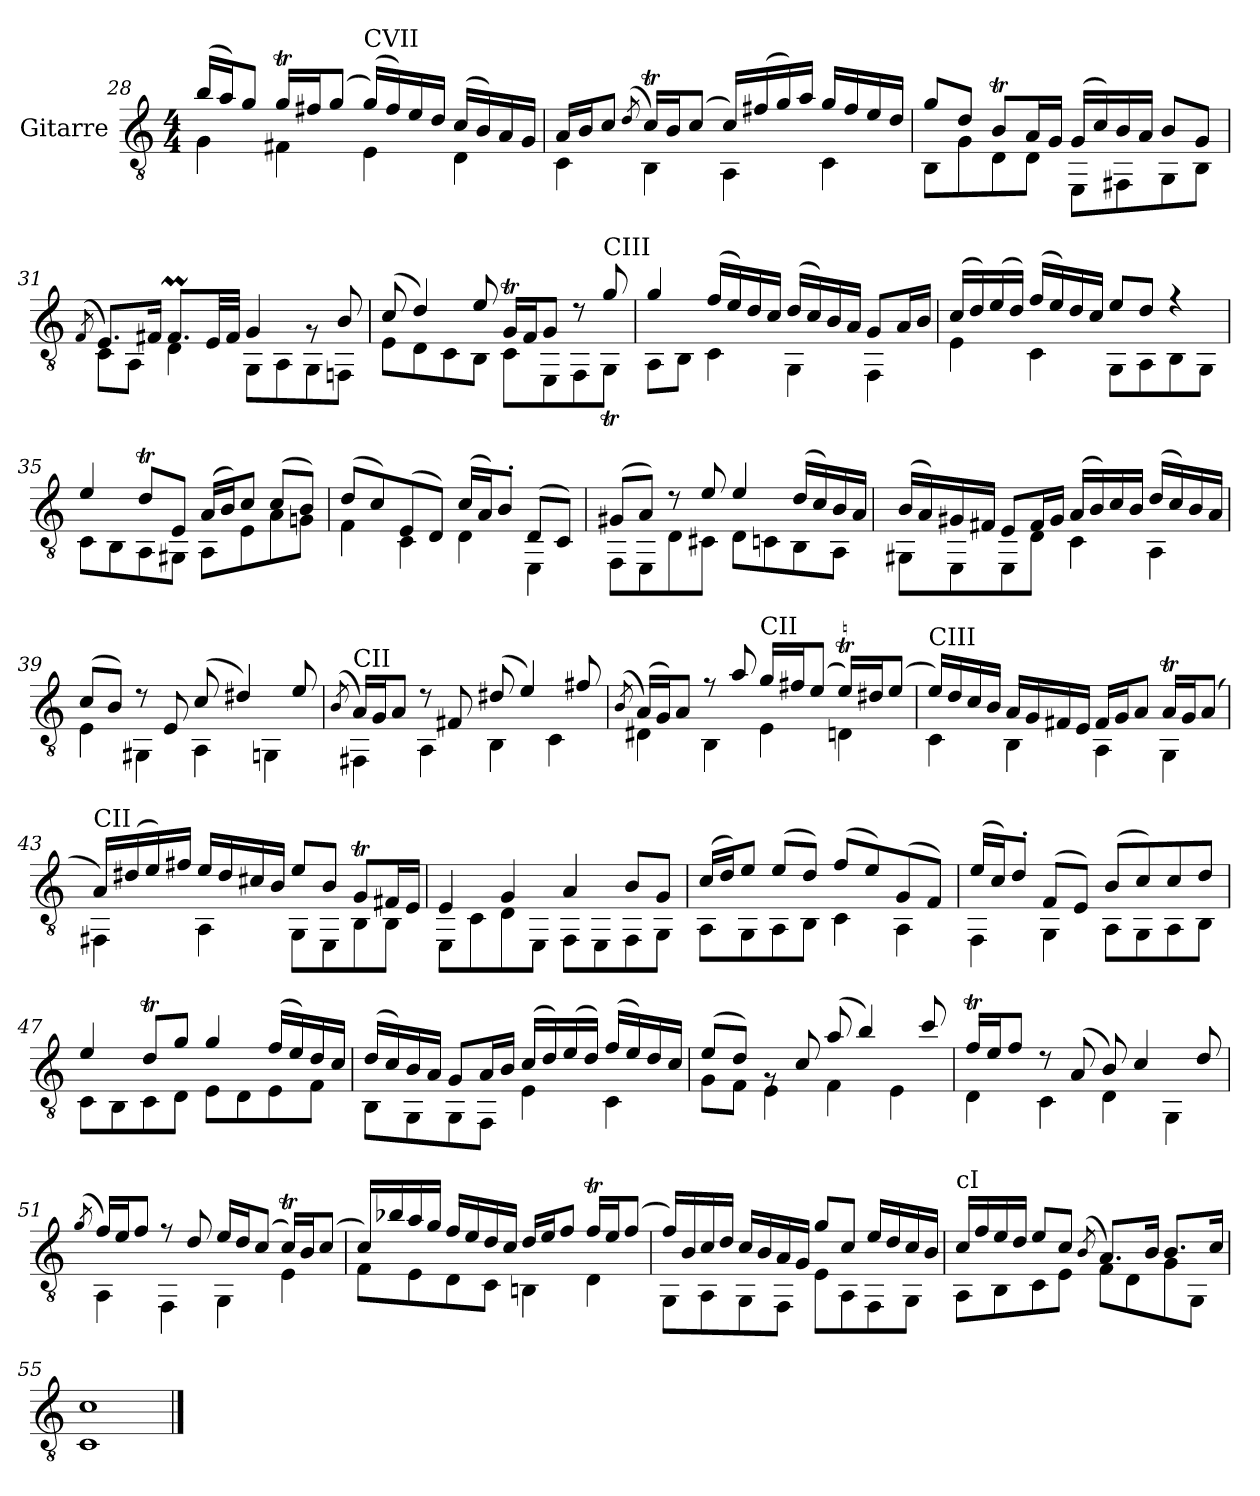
**kern
*part1
*staff1
*I"Gitarre
*clefGv2
*k[]
*M4/4
=28
*^
(16b/LL	4G\
16a/J)	.
8g/J	.
16gT/LL	4F#X\
16f#X/J	.
(8g/J	.
!LO:TX:a:t=CVII	!
(16g/LL)	4E\
16f#/)	.
16e/	.
16d/JJ	.
(16c/LL	4D\
16B/)	.
16A/	.
16G/JJ	.
!!LO:LB:g=z	!!
=29	=29
16A/LL	4C\
16B/J	.
8c/J	.
(8qd/	.
16cT/LL)	4BB\
16B/J	.
(8c/J	.
16c/LL)	4AA\
(16f#X/	.
16g/)	.
16a/JJ	.
16g/LL	4C\
16f#/	.
16e/	.
16d/JJ	.
=30	=30
8g/L	8BB\L
8d/J	8G\
8Bt/L	8D\
16A/L	8D\J
16G/JJ	.
(16G/LL	8EE\L
16c/)	.
16B/	8FF#X\
16A/JJ	.
8B/L	8GG\
8G/J	8BB\J
=31	=31
(8qF/	.
8.E/L)	8C\L
.	8AA\J
16F#X/Jk	.
8.F#m/L	4D\
32E/LL	.
32F#/JJJ	.
4G/	8GG\L
.	8AA\
8rG	8GG\
8B/	8FFn\J
!!LO:PB:g=z	!!
=32	=32
(8c/	8E\L
4d/)	8D\
.	8C\
8e/	8BB\J
16GT/LL	8C\L
16F/J	.
8G/J	8EE\
8r	8FF\
!LO:TX:a:t=CIII	!
8g/	8GGT\J
=33	=33
4g/	8AA\L
.	8BB\J
(16f/LL	4C\
16e/)	.
16d/	.
16c/JJ	.
(16d/LL	4GG\
16c/)	.
16B/	.
16A/JJ	.
8G/L	4FF\
16A/L	.
16B/JJ	.
=34	=34
(16c/LL	4E\
16d/)	.
(16e/	.
16d/JJ)	.
(16f/LL	4C\
16e/)	.
16d/	.
16c/JJ	.
8e/L	8GG\L
8d/J	8AA\
4r	8BB\
.	8GG\J
!!LO:LB:g=z	!!
=35	=35
4e/	8C\L
.	8BB\
8dT/L	8AA\
8E/J	8GG#X\J
(16A/LL	8AA\L
16B/J)	.
8c/J	8E\
(8c/L	8A\
8B/J)	8Gn\J
=36	=36
(8d/L	4F\
8c/)	.
(8E/	4C\
8D/J)	.
(16c/LL	4D\
16A/J)	.
8B'/J	.
(8D/L	4EE\
8C/J)	.
=37	=37
(8G#X/L	8FF\L
8A/J)	8EE\
8r	8D\
8e/	8C#X\J
4e/	8D\L
.	8Cn\
(16d/LL	8BB\
16c/)	.
16B/	8AA\J
16A/JJ	.
!!LO:LB:g=z	!!
=38	=38
(16B/LL	8GG#X\L
16A/)	.
16G#X/	8EE\
16F#X/JJ	.
8E/L	8EE\
16F#/L	8D\J
16G#/JJ	.
(16A/LL	4C\
16B/)	.
16c/	.
16B/JJ	.
(16d/LL	4AA\
16c/)	.
16B/	.
16A/JJ	.
=39	=39
(8c/L	4E\
8B/J)	.
8r	4GG#X\
8E/	.
(8c/	4AA\
4d#X/)	.
.	4GGn\
8e/	.
=40	=40
(8qB/	.
!LO:TX:a:t=CII	!
16A/LL)	4FF#X\
16G/J	.
8A/J	.
8r	4AA\
8F#X/	.
(8d#X/	4BB\
4e/)	.
.	4C\
8f#X/	.
!!LO:LB:g=z	!!
=41	=41
(8qB/	.
(16A/LL)	4D#X\
16G/J)	.
8A/J	.
8r	4BB\
8a/	.
!LO:TX:a:t=CII	!
16g/LL	4E\
16f#X/J	.
(8e/J	.
16et/LL)	4Dn\
16d#X/J	.
(8e/J	.
=42	=42
!LO:TX:a:t=CIII	!
16e/LL)	4C\
16d/	.
16c/	.
16B/JJ	.
16A/LL	4BB\
16G/	.
16F#X/	.
16E/JJ	.
16F#/LL	4AA\
16G/J	.
8A/J	.
16AT/LL	4GG\
16G/J	.
(8A/J	.
=43	=43
!LO:TX:a:t=CII	!
16A/LL)	4FF#X\
(16d#X/	.
16e/)	.
16f#X/JJ	.
16e/LL	4AA\
16d#/	.
16c#X/	.
16B/JJ	.
8e/L	8GG\L
8B/J	8EE\
8GT/L	8BB\
16F#X/L	8BB\J
16E/JJ	.
!!LO:LB:g=z	!!
=44	=44
4E/	8EE\L
.	8C\
4G/	8D\
.	8EE\J
4A/	8FF\L
.	8EE\
8B/L	8FF\
8G/J	8GG\J
=45	=45
(16c/LL	8AA\L
16d/J)	.
8e/J	8GG\
(8e/L	8AA\
8d/J)	8BB\J
(8f/L	4C\
8e/)	.
(8G/	4AA\
8F/J)	.
=46	=46
(16e/LL	4FF\
16c/J)	.
8d'/J	.
(8F/L	4GG\
8E/J)	.
(8B/L	8AA\L
8c/)	8GG\
8c/	8AA\
8d/J	8BB\J
=47	=47
4e/	8C\L
.	8BB\
8dT/L	8C\
8g/J	8D\J
4g/	8E\L
.	8D\
(16f/LL	8E\
16e/)	.
16d/	8F\J
16c/JJ	.
!!LO:LB:g=z	!!
=48	=48
(16d/LL	8BB\L
16c/)	.
16B/	8GG\
16A/JJ	.
8G/L	8GG\
16A/L	8FF\J
16B/JJ	.
(16c/LL	4E\
16d/)	.
(16e/	.
16d/JJ)	.
(16f/LL	4C\
16e/)	.
16d/	.
16c/JJ	.
=49	=49
(8e/L	8G\L
8d/J)	8F\J
8rG	4E\
8c/	.
(8a/	4F\
4b/)	.
.	4E\
8cc/	.
=50	=50
16fT/LL	4D\
16e/J	.
8f/J	.
8r	4C\
(8A/	.
8B/)	4D\
4c/	.
.	4GG\
8d/	.
!!LO:LB:g=z	!!
=51	=51
(8qg/	.
16f/LL)	4AA\
16e/J	.
8f/J	.
8r	4FF\
8d/	.
16e/LL	4GG\
16d/J	.
(8c/J	.
16cT/LL)	4E\
16B/J	.
(8c/J	.
=52	=52
16c/LL)	8F\L
16b-X/	.
16a/	8E\
16g/JJ	.
16f/LL	8D\
16e/	.
16d/	8C\J
16c/JJ	.
16d/LL	4BBn\
16e/J	.
8f/J	.
16fT/LL	4D\
16e/J	.
(8f/J	.
=53	=53
16f/LL)	8GG\L
16B/	.
16c/	8AA\
16d/JJ	.
16c/LL	8GG\
16B/	.
16A/	8FF\J
16G/JJ	.
8g/L	8E\L
8c/J	8AA\
16e/LL	8FF\
16d/	.
16c/	8GG\J
16B/JJ	.
!!LO:LB:g=z	!!
=54	=54
!LO:TX:a:t=cI	!
16c/LL	8AA\L
16f/	.
16e/	8BB\
16d/JJ	.
8e/L	8C\
8c/J	8E\J
(8qB/	.
8.A/L)	8F\L
.	8D\
16B/Jk	.
8.B/L	8G\
.	8GG\J
16c/Jk	.
=55	=55
1c	1C
*v	*v
==
*-
